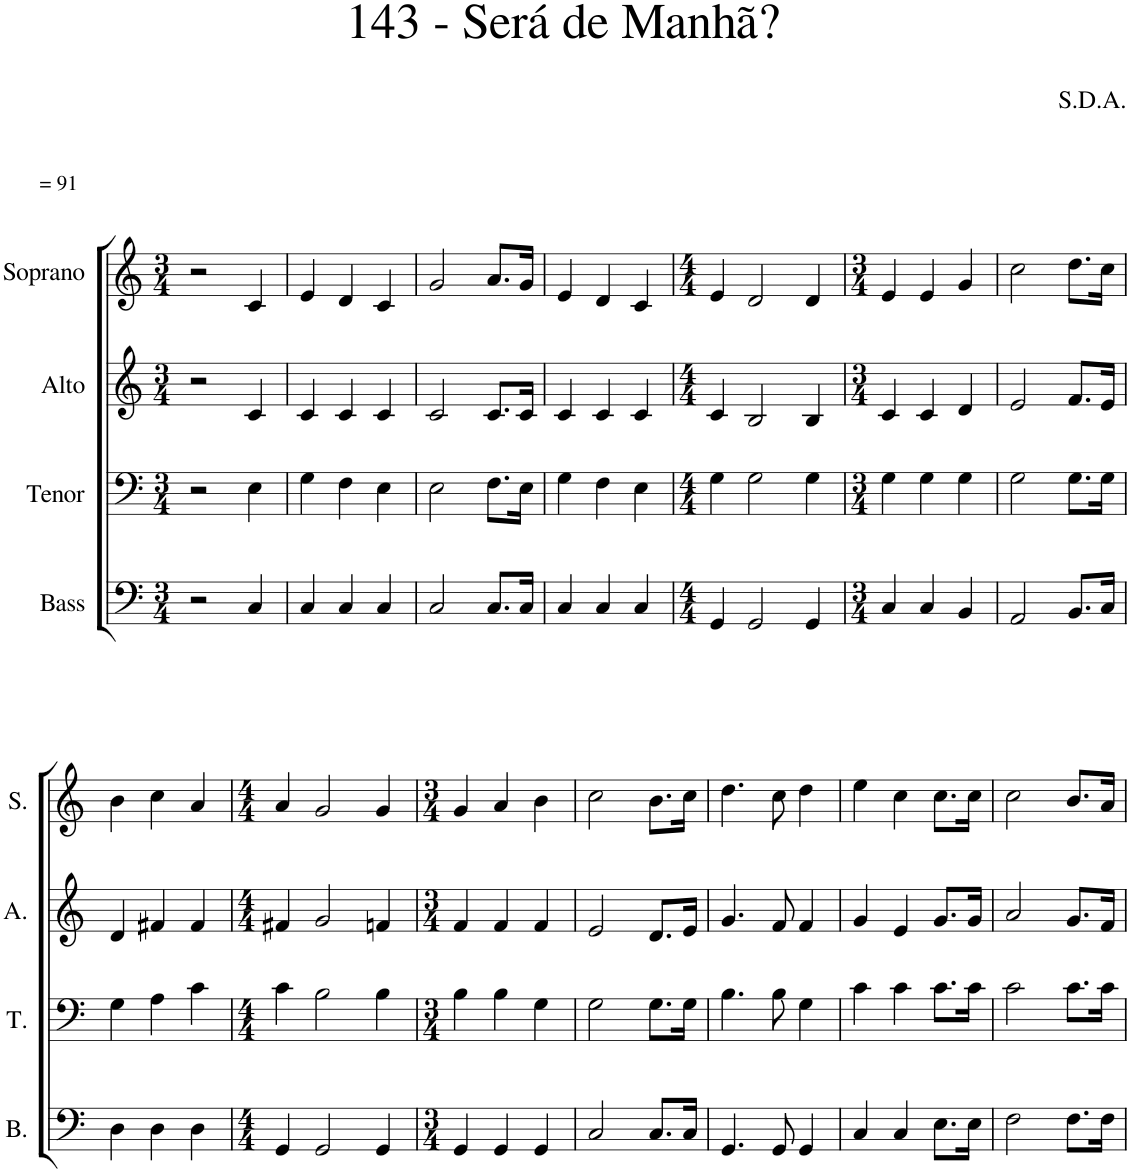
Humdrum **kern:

**kern	**kern	**kern	**kern
*part4	*part3	*part2	*part1
*staff4	*staff3	*staff2	*staff1
*I"Bass	*I"Tenor	*I"Alto	*I"Soprano
*I'B.	*I'T.	*I'A.	*I'S.
*clefF4	*clefF4	*clefG2	*clefG2
*k[]	*k[]	*k[]	*k[]
*M3/4	*M3/4	*M3/4	*M3/4
=1	=1	=1	=1
!	!	!	!LO:TX:a:t== 91
2r	2r	2r	2r
4C/	4E\	4c/	4c/
=2	=2	=2	=2
4C/	4G\	4c/	4e/
4C/	4F\	4c/	4d/
4C/	4E\	4c/	4c/
=3	=3	=3	=3
2C/	2E\	2c/	2g/
8.C/L	8.F\L	8.c/L	8.a/L
16C/Jk	16E\Jk	16c/Jk	16g/Jk
=4	=4	=4	=4
4C/	4G\	4c/	4e/
4C/	4F\	4c/	4d/
4C/	4E\	4c/	4c/
=5	=5	=5	=5
*M4/4	*M4/4	*M4/4	*M4/4
4GG/	4G\	4c/	4e/
2GG/	2G\	2B/	2d/
4GG/	4G\	4B/	4d/
=6	=6	=6	=6
*M3/4	*M3/4	*M3/4	*M3/4
4C/	4G\	4c/	4e/
4C/	4G\	4c/	4e/
4BB/	4G\	4d/	4g/
=7	=7	=7	=7
2AA/	2G\	2e/	2cc\
8.BB/L	8.G\L	8.f/L	8.dd\L
16C/Jk	16G\Jk	16e/Jk	16cc\Jk
!!LO:LB:g=z
=8	=8	=8	=8
4D\	4G\	4d/	4b\
4D\	4A\	4f#X/	4cc\
4D\	4c\	4f#/	4a/
=9	=9	=9	=9
*M4/4	*M4/4	*M4/4	*M4/4
4GG/	4c\	4f#X/	4a/
2GG/	2B\	2g/	2g/
4GG/	4B\	4fn/	4g/
=10	=10	=10	=10
*M3/4	*M3/4	*M3/4	*M3/4
4GG/	4B\	4f/	4g/
4GG/	4B\	4f/	4a/
4GG/	4G\	4f/	4b\
=11	=11	=11	=11
2C/	2G\	2e/	2cc\
8.C/L	8.G\L	8.d/L	8.b\L
16C/Jk	16G\Jk	16e/Jk	16cc\Jk
=12	=12	=12	=12
4.GG/	4.B\	4.g/	4.dd\
8GG/	8B\	8f/	8cc\
4GG/	4G\	4f/	4dd\
=13	=13	=13	=13
4C/	4c\	4g/	4ee\
4C/	4c\	4e/	4cc\
8.E\L	8.c\L	8.g/L	8.cc\L
16E\Jk	16c\Jk	16g/Jk	16cc\Jk
=14	=14	=14	=14
2F\	2c\	2a/	2cc\
8.F\L	8.c\L	8.g/L	8.b/L
16F\Jk	16c\Jk	16f/Jk	16a/Jk
=	=	=	=
*-	*-	*-	*-
